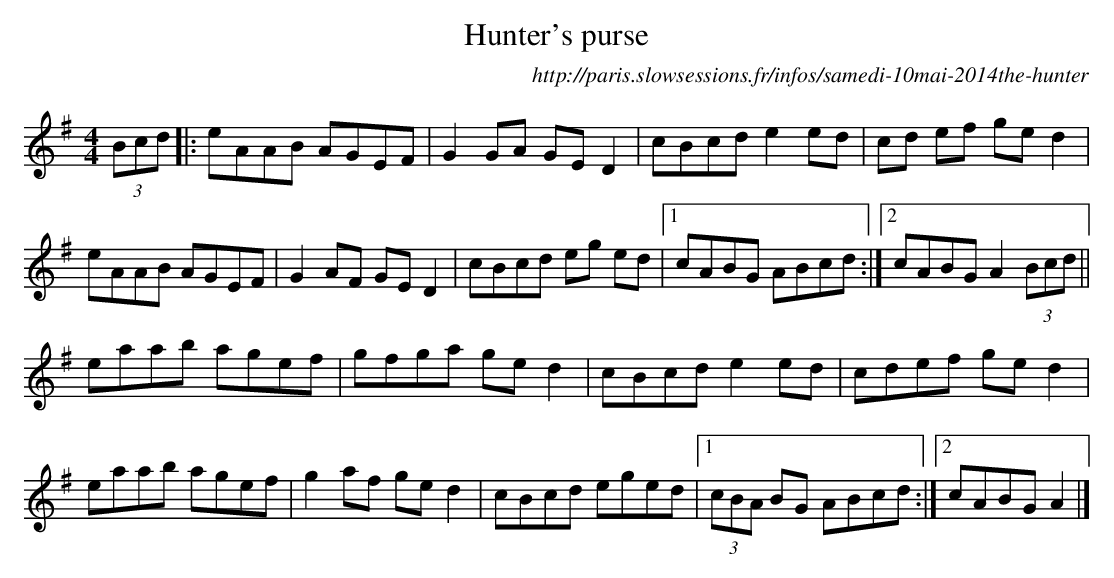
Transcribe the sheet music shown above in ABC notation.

X:1
T:Hunter's purse
O:http://paris.slowsessions.fr/infos/samedi-10mai-2014the-hunter%e2%80%99s-purse
M:4/4
K:Ador
(3Bcd |:eAAB AGEF | G2 GA GE D2 | cBcd e2 ed | cd ef ge d2 |
eAAB AGEF | G2 AF GE D2 | cBcd eg ed |1 cABG ABcd :|2 cABG A2 (3Bcd ||
eaab agef | gfga ge d2 | cBcd e2 ed | cdef ge d2 |
eaab agef | g2 af ge d2 | cBcd eged |1 (3cBA BG ABcd :|2 cABG A2 |]
